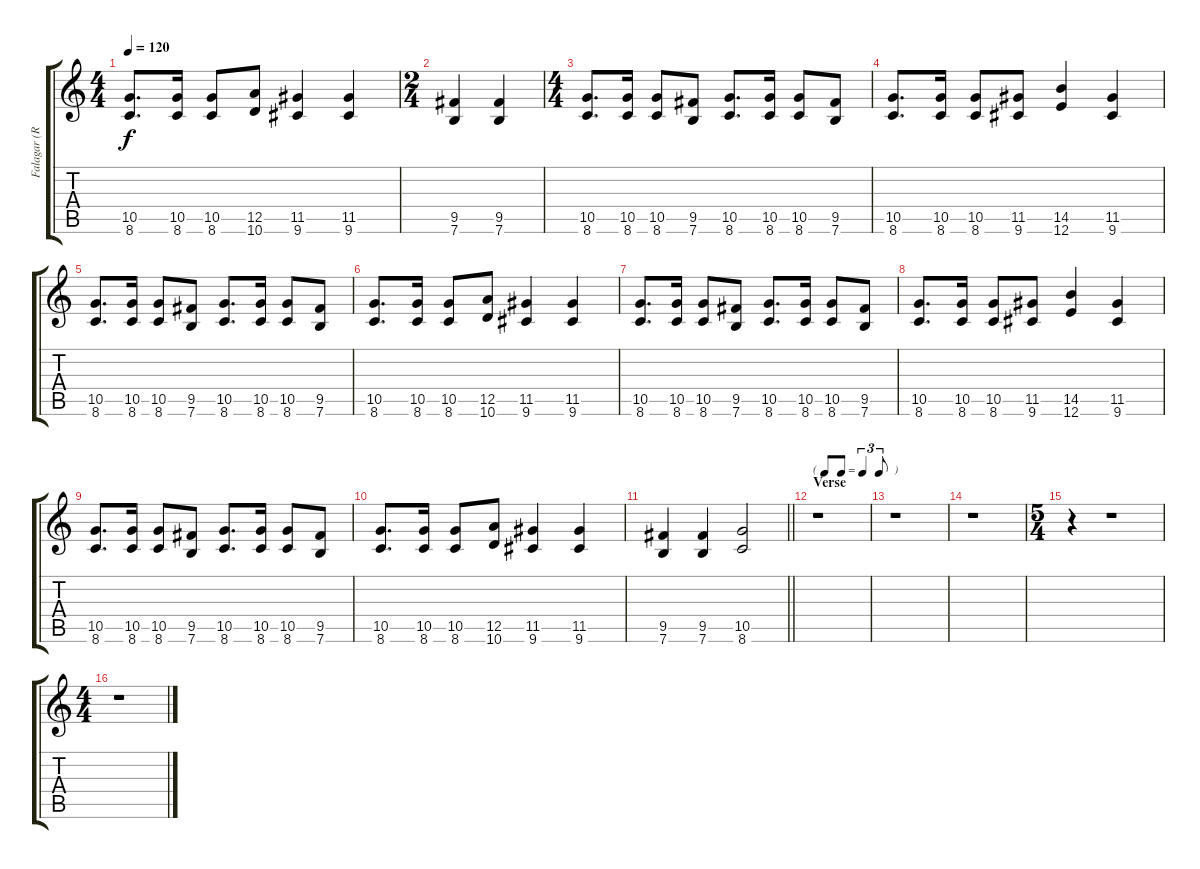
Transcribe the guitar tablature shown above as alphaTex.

\track ("Falagar (Rhythm)" "Falagar (R") {instrument distortionguitar}
\staff {score tabs}
\tuning (E4 B3 G3 D3 A2 E2) {hide}
\ts (4 4)
\tempo 120
\clef g2
\ks c
(10.5 8.6).8{d dy f} (10.5 8.6).16 (10.5 8.6).8 (12.5 10.6).8 (11.5 9.6).4 (11.5 9.6).4 |
\ts (2 4)
(9.5 7.6).4 (9.5 7.6).4 |
\ts (4 4)
(10.5 8.6).8{d} (10.5 8.6).16 (10.5 8.6).8 (9.5 7.6).8 (10.5 8.6).8{d} (10.5 8.6).16 (10.5 8.6).8 (9.5 7.6).8 |
(10.5 8.6).8{d} (10.5 8.6).16 (10.5 8.6).8 (11.5 9.6).8 (14.5 12.6).4 (11.5 9.6).4 |
(10.5 8.6).8{d} (10.5 8.6).16 (10.5 8.6).8 (9.5 7.6).8 (10.5 8.6).8{d} (10.5 8.6).16 (10.5 8.6).8 (9.5 7.6).8 |
(10.5 8.6).8{d} (10.5 8.6).16 (10.5 8.6).8 (12.5 10.6).8 (11.5 9.6).4 (11.5 9.6).4 |
(10.5 8.6).8{d} (10.5 8.6).16 (10.5 8.6).8 (9.5 7.6).8 (10.5 8.6).8{d} (10.5 8.6).16 (10.5 8.6).8 (9.5 7.6).8 |
(10.5 8.6).8{d} (10.5 8.6).16 (10.5 8.6).8 (11.5 9.6).8 (14.5 12.6).4 (11.5 9.6).4 |
(10.5 8.6).8{d} (10.5 8.6).16 (10.5 8.6).8 (9.5 7.6).8 (10.5 8.6).8{d} (10.5 8.6).16 (10.5 8.6).8 (9.5 7.6).8 |
(10.5 8.6).8{d} (10.5 8.6).16 (10.5 8.6).8 (12.5 10.6).8 (11.5 9.6).4 (11.5 9.6).4 |
\barLineRight lightlight
(9.5 7.6).4 (9.5 7.6).4 (10.5 8.6).2 |
\tf triplet8th
\section ("" "Verse")
r.1 |
r.1 |
r.1 |
\ts (5 4)
r.4 r.1 |
\ts (4 4)
r.1
